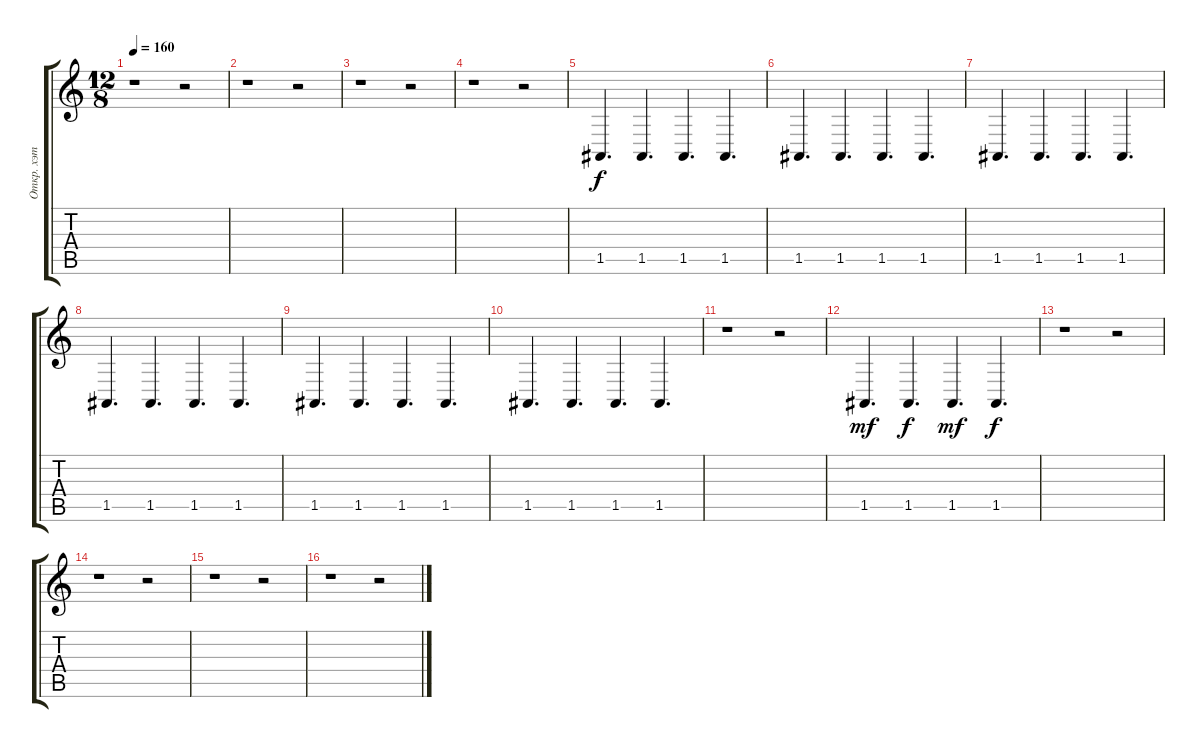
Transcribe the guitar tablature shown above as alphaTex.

\track ("Откр. хэт" "Откр. хэт") {instrument acousticgrandpiano}
\staff {score tabs}
\tuning (E4 B3 G3 D3 A2 E2) {hide}
\ts (12 8)
\tempo 160
\clef g2
\ks c
r.1{dy f} r.2 |
r.1 r.2 |
r.1 r.2 |
r.1 r.2 |
1.5.4{d} 1.5.4{d} 1.5.4{d} 1.5.4{d} |
1.5.4{d} 1.5.4{d} 1.5.4{d} 1.5.4{d} |
1.5.4{d} 1.5.4{d} 1.5.4{d} 1.5.4{d} |
1.5.4{d} 1.5.4{d} 1.5.4{d} 1.5.4{d} |
1.5.4{d} 1.5.4{d} 1.5.4{d} 1.5.4{d} |
1.5.4{d} 1.5.4{d} 1.5.4{d} 1.5.4{d} |
r.1 r.2 |
1.5.4{d dy mf} 1.5.4{d dy f} 1.5.4{d dy mf} 1.5.4{d dy f} |
r.1 r.2 |
r.1 r.2 |
r.1 r.2 |
r.1 r.2
